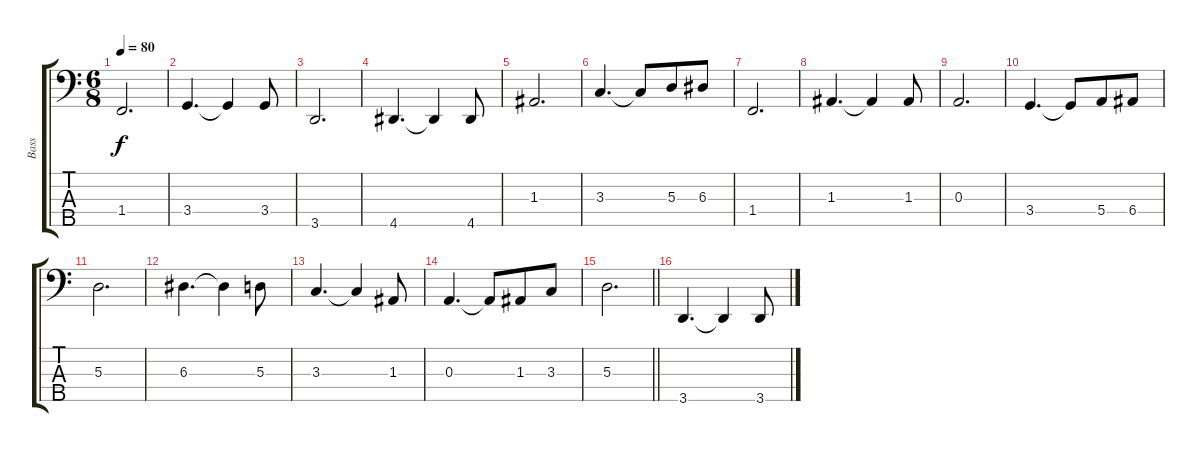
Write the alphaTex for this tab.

\track ("Bass" "Bass") {instrument electricbassfinger}
\staff {score tabs}
\tuning (G2 D2 A1 E1 B0) {hide}
\ts (6 8)
\tempo 80
\clef f4
\ks c
1.4.2{d dy f} |
3.4.4{d} 3.4{t}.4 3.4.8 |
3.5.2{d} |
4.5.4{d} 4.5{t}.4 4.5.8 |
1.3.2{d} |
3.3.4{d} 3.3{t}.8 5.3.8 6.3.8 |
1.4.2{d} |
1.3.4{d} 1.3{t}.4 1.3.8 |
0.3.2{d} |
3.4.4{d} 3.4{t}.8 5.4.8 6.4.8 |
5.3.2{d} |
6.3.4{d} 6.3{t}.4 5.3.8 |
3.3.4{d} 3.3{t}.4 1.3.8 |
0.3.4{d} 0.3{t}.8 1.3.8 3.3.8 |
\barLineRight lightlight
5.3.2{d} |
3.5.4{d} 3.5{t}.4 3.5.8
